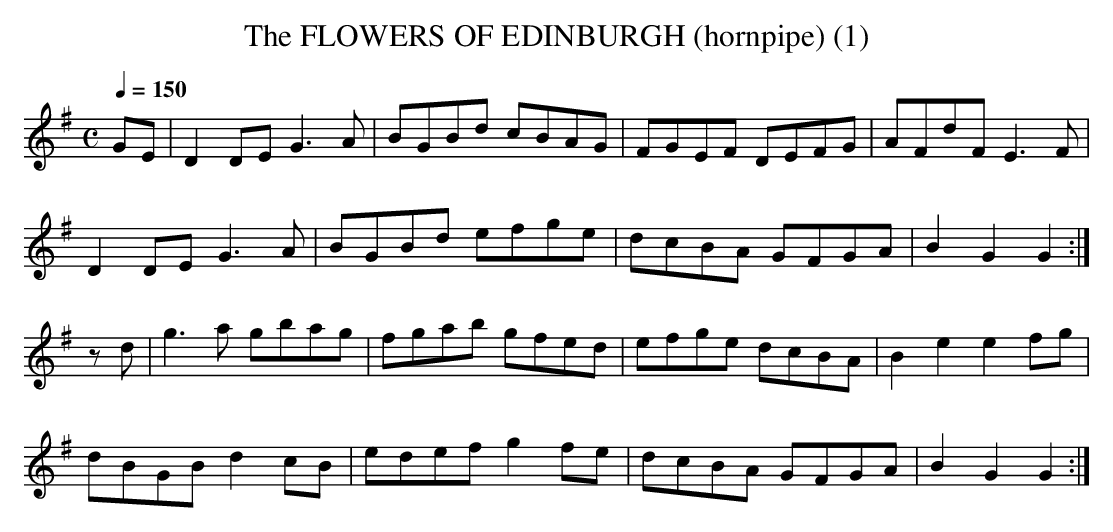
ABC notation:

X:1
T:FLOWERS OF EDINBURGH (hornpipe) (1), The
Q:1/4=150
L:1/8
M:C
K:G
GE|D2DE G3A|BGBd cBAG|FGEF DEFG|AFdF E3F|
D2DE G3A|BGBd efge|dcBA GFGA|B2G2 G2:|
zd|g3a gbag|fgab gfed|efge dcBA|B2e2 e2fg|
dBGB d2cB|edef g2fe|dcBA GFGA|B2G2 G2:|
